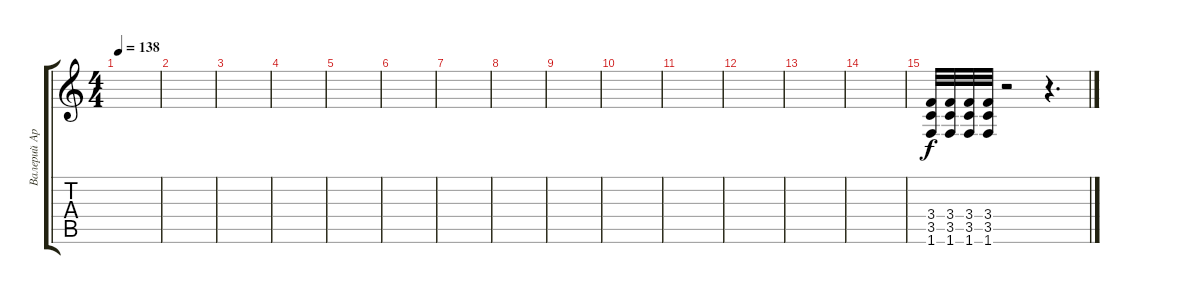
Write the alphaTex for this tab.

\track ("Валерий Аркадин (гитара запись)" "Валерий Ар") {instrument distortionguitar}
\staff {score tabs}
\tuning (E4 B3 G3 D3 A2 E2) {hide}
\ts (4 4)
\tempo 138
\clef g2
\ks c
|
|
|
|
|
|
|
|
|
|
|
|
|
|
(3.4 3.5 1.6).32 (3.4 3.5 1.6).32 (3.4 3.5 1.6).32 (3.4 3.5 1.6).32 r.2 r.4{d}
